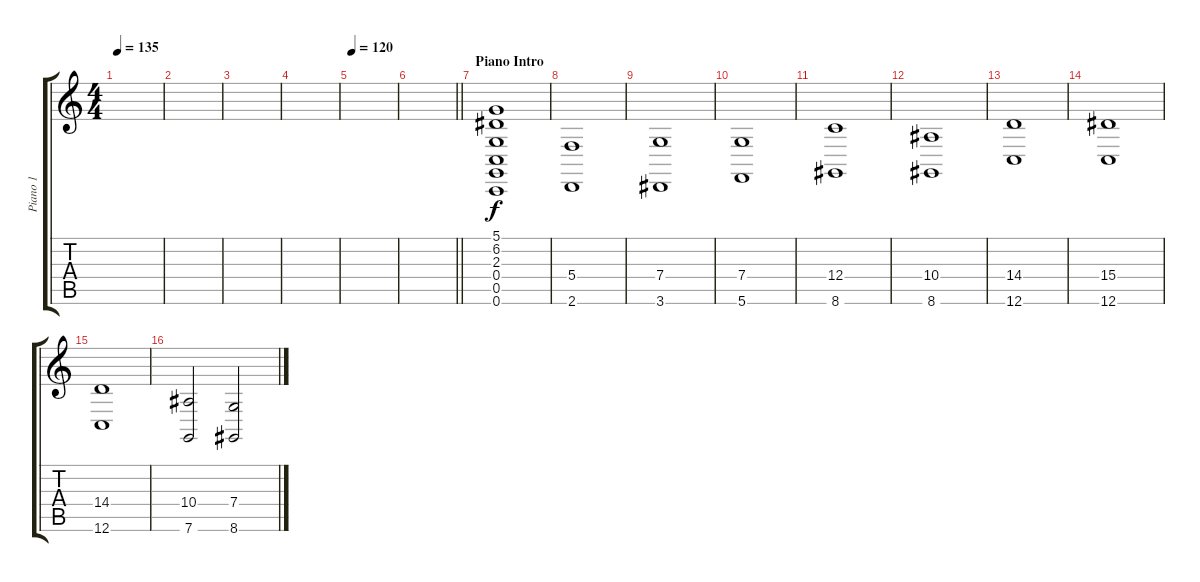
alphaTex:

\track ("Piano 1" "Piano 1") {instrument acousticgrandpiano}
\staff {score tabs}
\tuning (D4 A3 F3 C3 G2 C2) {hide}
\ts (4 4)
\tempo 135
\clef g2
\ks c
|
|
|
|
\tempo 120
|
\barLineRight lightlight
|
\section ("" "Piano Intro")
(5.1 6.2 2.3 0.4 0.5 0.6).1 |
(5.4 2.6).1 |
(7.4 3.6).1 |
(7.4 5.6).1 |
(12.4 8.6).1 |
(10.4 8.6).1 |
(14.4 12.6).1 |
(15.4 12.6).1 |
(14.4 12.6).1 |
(10.4 7.6).2 (7.4 8.6).2
